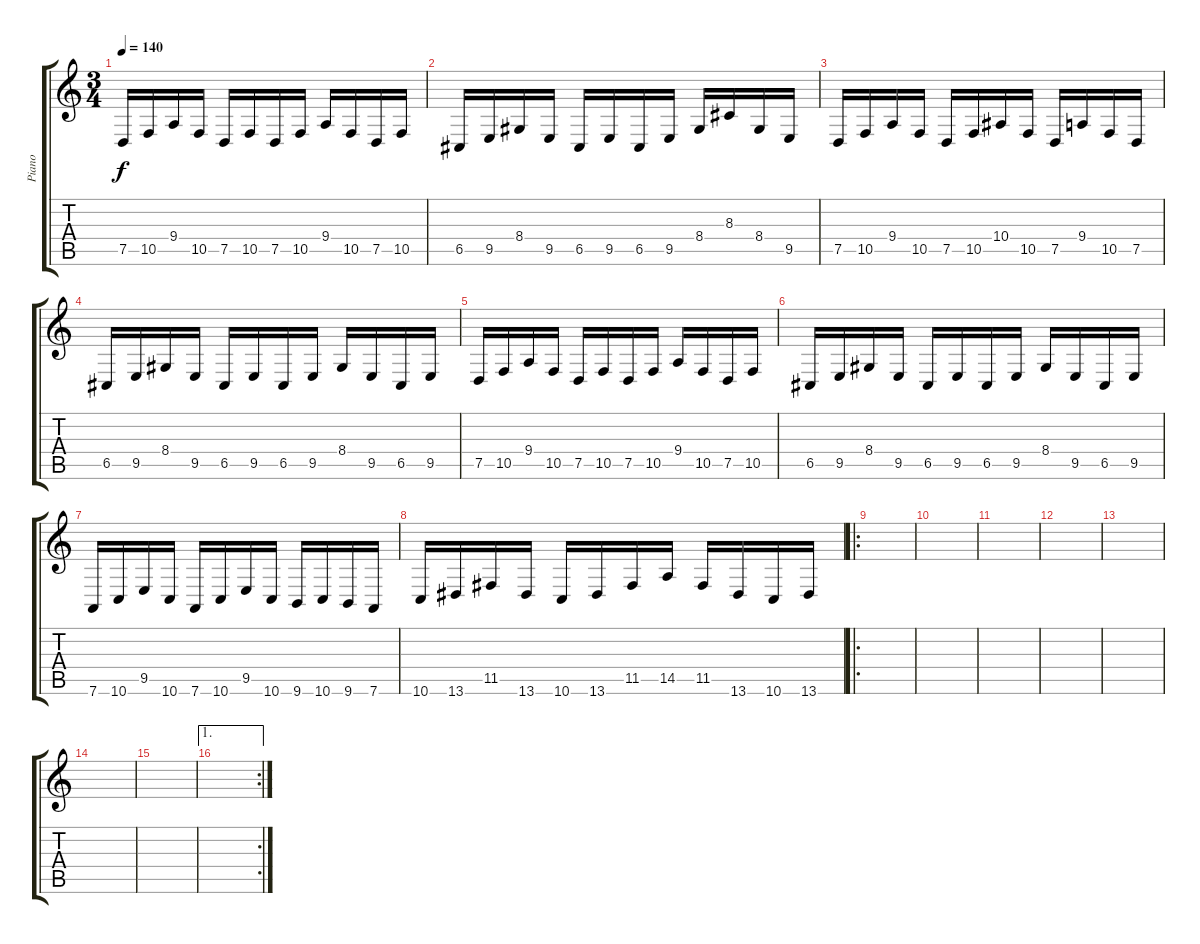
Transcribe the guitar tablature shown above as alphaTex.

\track ("Piano" "Piano") {instrument electricgrandpiano}
\staff {score tabs}
\tuning (D4 A3 F3 C3 G2 D2) {hide}
\ts (3 4)
\tempo 140
\clef g2
\ks c
7.5.16{dy f instrument electricgrandpiano} 10.5.16 9.4.16 10.5.16 7.5.16 10.5.16 7.5.16 10.5.16 9.4.16 10.5.16 7.5.16 10.5.16 |
6.5.16 9.5.16 8.4.16 9.5.16 6.5.16 9.5.16 6.5.16 9.5.16 8.4.16 8.3.16 8.4.16 9.5.16 |
7.5.16 10.5.16 9.4.16 10.5.16 7.5.16 10.5.16 10.4.16 10.5.16 7.5.16 9.4.16 10.5.16 7.5.16 |
6.5.16 9.5.16 8.4.16 9.5.16 6.5.16 9.5.16 6.5.16 9.5.16 8.4.16 9.5.16 6.5.16 9.5.16 |
7.5.16 10.5.16 9.4.16 10.5.16 7.5.16 10.5.16 7.5.16 10.5.16 9.4.16 10.5.16 7.5.16 10.5.16 |
6.5.16 9.5.16 8.4.16 9.5.16 6.5.16 9.5.16 6.5.16 9.5.16 8.4.16 9.5.16 6.5.16 9.5.16 |
7.6.16 10.6.16 9.5.16 10.6.16 7.6.16 10.6.16 9.5.16 10.6.16 9.6.16 10.6.16 9.6.16 7.6.16 |
10.6.16 13.6.16 11.5.16 13.6.16 10.6.16 13.6.16 11.5.16 14.5.16 11.5.16 13.6.16 10.6.16 13.6.16 |
\ro
|
|
|
|
|
|
|
\ae 1
\rc 2
